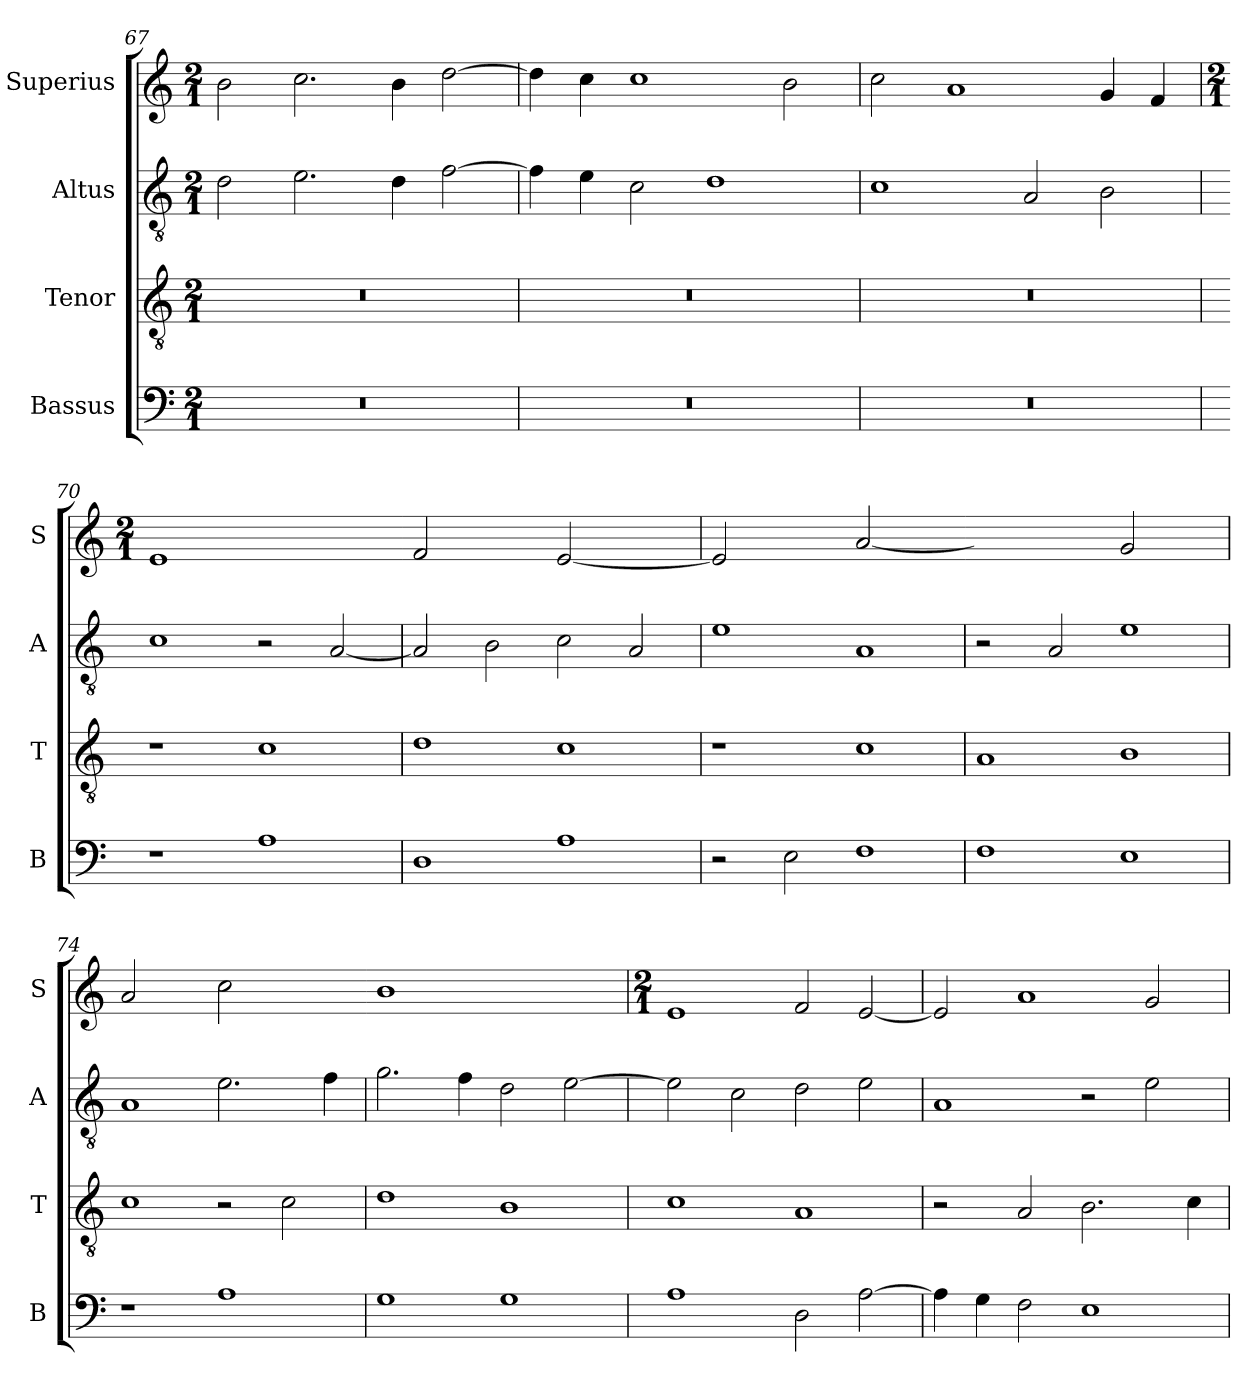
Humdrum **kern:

**kern	**kern	**kern	**kern
*part4	*part3	*part2	*part1
*staff4	*staff3	*staff2	*staff1
*I"Bassus	*I"Tenor	*I"Altus	*I"Superius
*I'B	*I'T	*I'A	*I'S
*clefF4	*clefGv2	*clefGv2	*clefG2
*k[]	*k[]	*k[]	*k[]
*M2/1	*M2/1	*M2/1	*M2/1
=67	=67	=67	=67
0r	0r	2d\	2b\
.	.	2.e\	2.cc\
.	.	4d\	4b\
.	.	[2f\	[2dd\
=68	=68	=68	=68
0r	0r	4f\]	4dd\]
.	.	4e\	4cc\
.	.	2c\	1cc
.	.	1d	.
.	.	.	2b\
=69	=69	=69	=69
0r	0r	1c	2cc\
.	.	.	1a
.	.	2A/	.
.	.	2B\	4g/
.	.	.	4f/
=70	=70	=70	=70
*	*	*	*M2/1
!	!	!	!LO:N:vis=1
1r	1r	1c	0e
1A	1c	2r	.
.	.	[2A/	.
=71	=71	=71	=71-
!	!	!	!LO:N:vis=2
1D	1d	2A/]	1f
.	.	2B\	.
!	!	!	!LO:N:vis=2
1A	1c	2c\	[1e
.	.	2A/	.
=72	=72	=72	=72
!	!	!	!LO:N:vis=2
2r	1r	1e	1e]
2E\	.	.	.
!	!	!	!LO:N:vis=2
1F	1c	1A	[1a
=73	=73	=73	=73-
!	!	!	!LO:N:vis=2
1F	1A	2r	1ayy]
.	.	2A/	.
!	!	!	!LO:N:vis=2
1E	1B	1e	1g
=74	=74	=74	=74
!	!	!	!LO:N:vis=2
1r	1c	1A	1a
!	!	!	!LO:N:vis=2
1A	2r	2.e\	1cc
.	2c\	.	.
.	.	4f\	.
=75	=75	=75	=75-
!	!	!	!LO:N:vis=1
1G	1d	2.g\	0b
.	.	4f\	.
1G	1B	2d\	.
.	.	[2e\	.
=76	=76	=76	=76
*	*	*	*M2/1
1A	1c	2e\]	1e
.	.	2c\	.
2D\	1A	2d\	2f/
[2A\	.	2e\	[2e/
=77	=77	=77	=77
4A\]	2r	1A	2e/]
4G\	.	.	.
2F\	2A/	.	1a
1E	2.B\	2r	.
.	.	2e\	2g/
.	4c\	.	.
=	=	=	=
*-	*-	*-	*-
